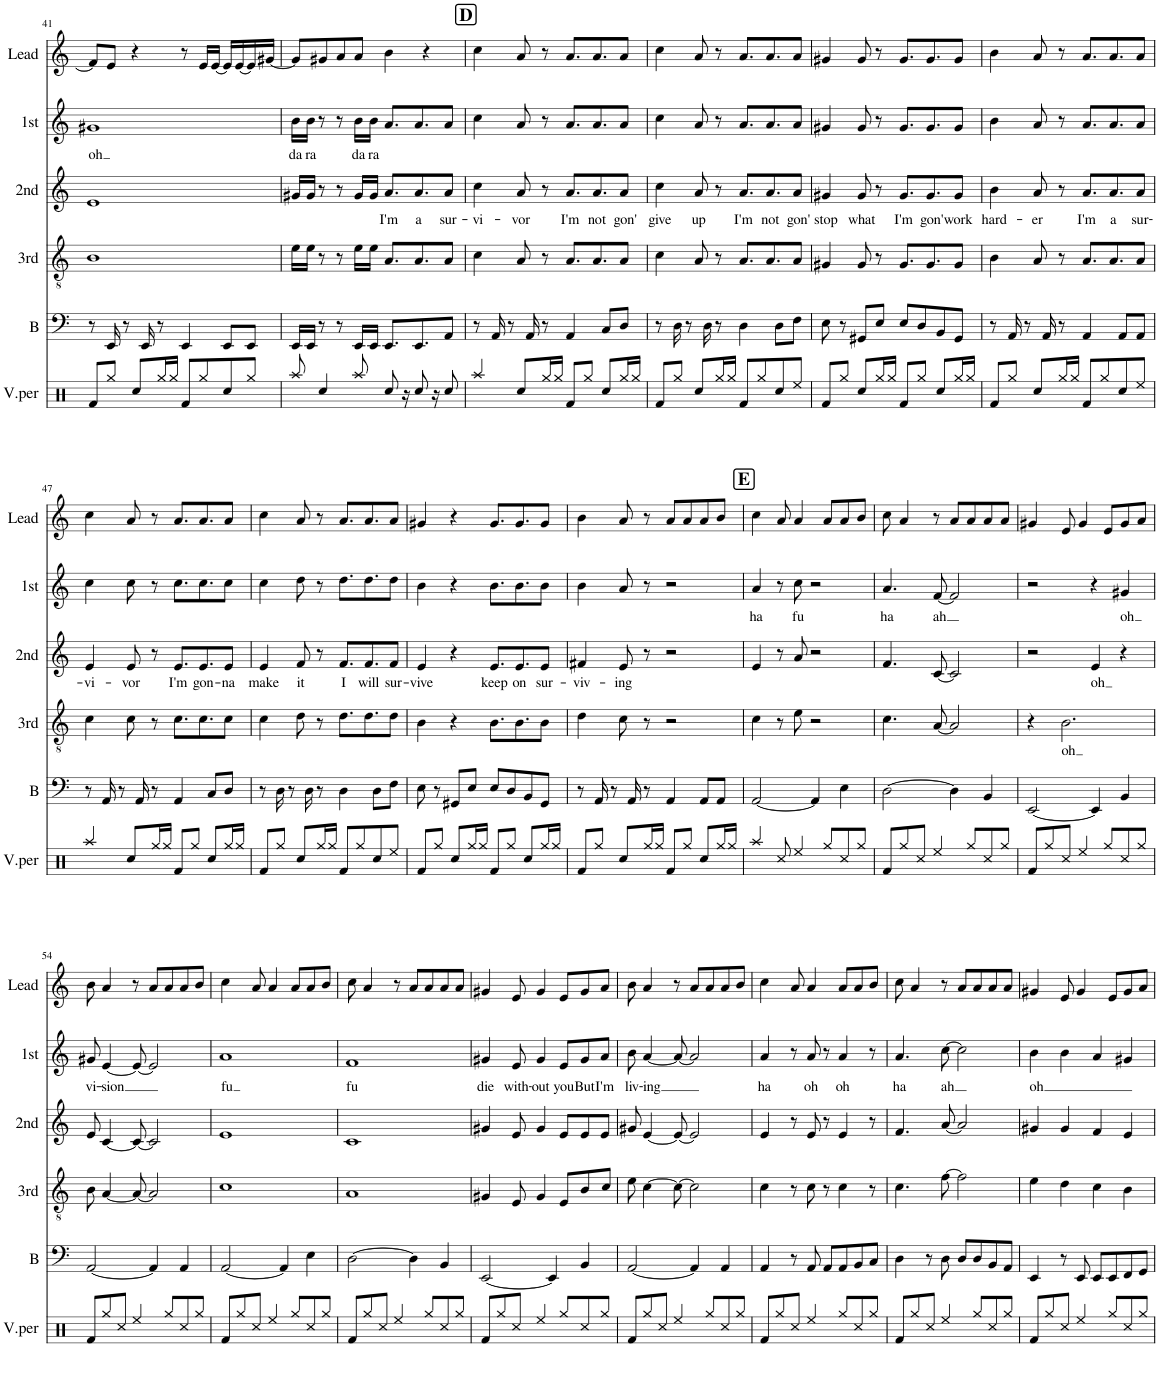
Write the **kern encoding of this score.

**kern	**kern	**kern	**text	**kern	**text	**kern	**text	**kern
*part6	*part5	*part4	*part4	*part3	*part3	*part2	*part2	*part1
*staff6	*staff5	*staff4	*staff4	*staff3	*staff3	*staff2	*staff2	*staff1
*I"V.per	*I"Bass	*I"3rd	*	*I"2nd	*	*I"1st	*	*I"Lead
*I'V.per	*I'B	*I'3rd	*	*I'2nd	*	*I'1st	*	*I'Lead
!!LO:PB:g=z
*clefX	*clefF4	*clefGv2	*	*clefG2	*	*clefG2	*	*clefG2
*k[]	*k[]	*k[]	*	*k[]	*	*k[]	*	*k[]
*M4/4	*M4/4	*M4/4	*	*M4/4	*	*M4/4	*	*M4/4
=41	=41	=41	=41	=41	=41	=41	=41	=41
!	!	!	!	!	!	!	!LO:LY:b	!
8Rf/L	8r	1B	.	1e	.	1g#X	oh	8f/L]
8Rgg/J	16EE/	.	.	.	.	.	.	8e/J
.	8r	.	.	.	.	.	.	.
8Rcc/L	.	.	.	.	.	.	.	4r
.	16EE/	.	.	.	.	.	.	.
16Rgg/L	8r	.	.	.	.	.	.	.
16Rgg/JJ	.	.	.	.	.	.	.	.
8Rf/L	4EE/	.	.	.	.	.	.	8r
8Rgg/	.	.	.	.	.	.	.	16e/LL
.	.	.	.	.	.	.	.	[16e/JJ
8Rcc/	8EE/L	.	.	.	.	.	.	16e/LL]
.	.	.	.	.	.	.	.	[16e/
8Rgg/J	8EE/J	.	.	.	.	.	.	16e/]
.	.	.	.	.	.	.	.	[16g#X/JJ
=42	=42	=42	=42	=42	=42	=42	=42	=42
!	!	!	!	!	!	!	!LO:LY:b	!
8Raa/	16EE/LL	16e\LL	.	16g#X/LL	.	16b\LL	da	8g#/L]
!	!	!	!	!	!	!	!LO:LY:b	!
.	16EE/JJ	16e\JJ	.	16g#/JJ	.	16b\JJ	ra	.
4Rcc/	8r	8r	.	8r	.	8r	.	8g#X/
.	8r	8r	.	8r	.	8r	.	8a/
!	!	!	!	!	!	!	!LO:LY:b	!
8Raa/	16EE/LL	16e\LL	.	16g#/LL	.	16b\LL	da	8a/J
!	!	!	!	!	!	!	!LO:LY:b	!
.	16EE/JJ	16e\JJ	.	16g#/JJ	.	16b\JJ	ra	.
!	!	!	!	!	!LO:LY:b	!	!	!
8Rcc/	8.EE/L	8.A/L	.	8.a/L	I'm	8.a/L	.	4b\
16r	.	.	.	.	.	.	.	.
!	!	!	!	!	!LO:LY:b	!	!	!
8Rcc/	8.EE/	8.A/	.	8.a/	a	8.a/	.	.
.	.	.	.	.	.	.	.	4r
16r	.	.	.	.	.	.	.	.
!	!	!	!	!	!LO:LY:b	!	!	!
8Rcc/	8AA/J	8A/J	.	8a/J	sur-	8a/J	.	.
!!LO:REH:place=s1:a:B:cj:fs=14:t=D
=43	=43	=43	=43	=43	=43	=43	=43	=43
!	!	!	!	!	!LO:LY:b	!	!	!
4Raa/	8r	4c\	.	4cc\	-vi-	4cc\	.	4cc\
.	16AA/	.	.	.	.	.	.	.
.	8r	.	.	.	.	.	.	.
!	!	!	!	!	!LO:LY:b	!	!	!
8Rcc/L	.	8A/	.	8a/	-vor	8a/	.	8a/
.	16AA/	.	.	.	.	.	.	.
16Rgg/L	8r	8r	.	8r	.	8r	.	8r
16Rgg/JJ	.	.	.	.	.	.	.	.
!	!	!	!	!	!LO:LY:b	!	!	!
8Rf/L	4AA/	8.A/L	.	8.a/L	I'm	8.a/L	.	8.a/L
8Rgg/J	.	.	.	.	.	.	.	.
!	!	!	!	!	!LO:LY:b	!	!	!
.	.	8.A/	.	8.a/	not	8.a/	.	8.a/
8Rcc/L	8C/L	.	.	.	.	.	.	.
!	!	!	!	!	!LO:LY:b	!	!	!
16Rgg/L	8D/J	8A/J	.	8a/J	gon'	8a/J	.	8a/J
16Rgg/JJ	.	.	.	.	.	.	.	.
=44	=44	=44	=44	=44	=44	=44	=44	=44
!	!	!	!	!	!LO:LY:b	!	!	!
8Rf/L	8r	4c\	.	4cc\	give	4cc\	.	4cc\
8Rgg/J	16D\	.	.	.	.	.	.	.
.	8r	.	.	.	.	.	.	.
!	!	!	!	!	!LO:LY:b	!	!	!
8Rcc/L	.	8A/	.	8a/	up	8a/	.	8a/
.	16D\	.	.	.	.	.	.	.
16Rgg/L	8r	8r	.	8r	.	8r	.	8r
16Rgg/JJ	.	.	.	.	.	.	.	.
!	!	!	!	!	!LO:LY:b	!	!	!
8Rf/L	4D\	8.A/L	.	8.a/L	I'm	8.a/L	.	8.a/L
8Rgg/	.	.	.	.	.	.	.	.
!	!	!	!	!	!LO:LY:b	!	!	!
.	.	8.A/	.	8.a/	not	8.a/	.	8.a/
8Rcc/	8D\L	.	.	.	.	.	.	.
!	!	!	!	!	!LO:LY:b	!	!	!
8Ree/J	8F\J	8A/J	.	8a/J	gon'	8a/J	.	8a/J
=45	=45	=45	=45	=45	=45	=45	=45	=45
!	!	!	!	!	!LO:LY:b	!	!	!
8Rf/L	8E\	4G#X/	.	4g#X/	stop	4g#X/	.	4g#X/
8Rgg/J	8r	.	.	.	.	.	.	.
!	!	!	!	!	!LO:LY:b	!	!	!
8Rcc/L	8GG#X/L	8G#/	.	8g#/	what	8g#/	.	8g#/
16Rgg/L	8E/J	8r	.	8r	.	8r	.	8r
16Rgg/JJ	.	.	.	.	.	.	.	.
!	!	!	!	!	!LO:LY:b	!	!	!
8Rf/L	8E/L	8.G#/L	.	8.g#/L	I'm	8.g#/L	.	8.g#/L
8Rgg/J	8D/	.	.	.	.	.	.	.
!	!	!	!	!	!LO:LY:b	!	!	!
.	.	8.G#/	.	8.g#/	gon'	8.g#/	.	8.g#/
8Rcc/L	8BB/	.	.	.	.	.	.	.
!	!	!	!	!	!LO:LY:b	!	!	!
16Rgg/L	8GG#/J	8G#/J	.	8g#/J	work	8g#/J	.	8g#/J
16Rgg/JJ	.	.	.	.	.	.	.	.
=46	=46	=46	=46	=46	=46	=46	=46	=46
!	!	!	!	!	!LO:LY:b	!	!	!
8Rf/L	8r	4B\	.	4b\	hard-	4b\	.	4b\
8Rgg/J	16AA/	.	.	.	.	.	.	.
.	8r	.	.	.	.	.	.	.
!	!	!	!	!	!LO:LY:b	!	!	!
8Rcc/L	.	8A/	.	8a/	-er	8a/	.	8a/
.	16AA/	.	.	.	.	.	.	.
16Rgg/L	8r	8r	.	8r	.	8r	.	8r
16Rgg/JJ	.	.	.	.	.	.	.	.
!	!	!	!	!	!LO:LY:b	!	!	!
8Rf/L	4AA/	8.A/L	.	8.a/L	I'm	8.a/L	.	8.a/L
8Rgg/	.	.	.	.	.	.	.	.
!	!	!	!	!	!LO:LY:b	!	!	!
.	.	8.A/	.	8.a/	a	8.a/	.	8.a/
8Rcc/	8AA/L	.	.	.	.	.	.	.
!	!	!	!	!	!LO:LY:b	!	!	!
8Ree/J	8AA/J	8A/J	.	8a/J	sur-	8a/J	.	8a/J
!!LO:LB:g=z
=47	=47	=47	=47	=47	=47	=47	=47	=47
!	!	!	!	!	!LO:LY:b	!	!	!
4Raa/	8r	4c\	.	4e/	-vi-	4cc\	.	4cc\
.	16AA/	.	.	.	.	.	.	.
.	8r	.	.	.	.	.	.	.
!	!	!	!	!	!LO:LY:b	!	!	!
8Rcc/L	.	8c\	.	8e/	-vor	8cc\	.	8a/
.	16AA/	.	.	.	.	.	.	.
16Rgg/L	8r	8r	.	8r	.	8r	.	8r
16Rgg/JJ	.	.	.	.	.	.	.	.
!	!	!	!	!	!LO:LY:b	!	!	!
8Rf/L	4AA/	8.c\L	.	8.e/L	I'm	8.cc\L	.	8.a/L
8Rgg/J	.	.	.	.	.	.	.	.
!	!	!	!	!	!LO:LY:b	!	!	!
.	.	8.c\	.	8.e/	gon-	8.cc\	.	8.a/
8Rcc/L	8C/L	.	.	.	.	.	.	.
!	!	!	!	!	!LO:LY:b	!	!	!
16Rgg/L	8D/J	8c\J	.	8e/J	-na	8cc\J	.	8a/J
16Rgg/JJ	.	.	.	.	.	.	.	.
=48	=48	=48	=48	=48	=48	=48	=48	=48
!	!	!	!	!	!LO:LY:b	!	!	!
8Rf/L	8r	4c\	.	4e/	make	4cc\	.	4cc\
8Rgg/J	16D\	.	.	.	.	.	.	.
.	8r	.	.	.	.	.	.	.
!	!	!	!	!	!LO:LY:b	!	!	!
8Rcc/L	.	8d\	.	8f/	it	8dd\	.	8a/
.	16D\	.	.	.	.	.	.	.
16Rgg/L	8r	8r	.	8r	.	8r	.	8r
16Rgg/JJ	.	.	.	.	.	.	.	.
!	!	!	!	!	!LO:LY:b	!	!	!
8Rf/L	4D\	8.d\L	.	8.f/L	I	8.dd\L	.	8.a/L
8Rgg/	.	.	.	.	.	.	.	.
!	!	!	!	!	!LO:LY:b	!	!	!
.	.	8.d\	.	8.f/	will	8.dd\	.	8.a/
8Rcc/	8D\L	.	.	.	.	.	.	.
!	!	!	!	!	!LO:LY:b	!	!	!
8Ree/J	8F\J	8d\J	.	8f/J	sur-	8dd\J	.	8a/J
=49	=49	=49	=49	=49	=49	=49	=49	=49
!	!	!	!	!	!LO:LY:b	!	!	!
8Rf/L	8E\	4B\	.	4e/	-vive	4b\	.	4g#X/
8Rgg/J	8r	.	.	.	.	.	.	.
8Rcc/L	8GG#X/L	4r	.	4r	.	4r	.	4r
16Rgg/L	8E/J	.	.	.	.	.	.	.
16Rgg/JJ	.	.	.	.	.	.	.	.
!	!	!	!	!	!LO:LY:b	!	!	!
8Rf/L	8E/L	8.B\L	.	8.e/L	keep	8.b\L	.	8.g#/L
8Rgg/J	8D/	.	.	.	.	.	.	.
!	!	!	!	!	!LO:LY:b	!	!	!
.	.	8.B\	.	8.e/	on	8.b\	.	8.g#/
8Rcc/L	8BB/	.	.	.	.	.	.	.
!	!	!	!	!	!LO:LY:b	!	!	!
16Rgg/L	8GG#/J	8B\J	.	8e/J	sur-	8b\J	.	8g#/J
16Rgg/JJ	.	.	.	.	.	.	.	.
=50	=50	=50	=50	=50	=50	=50	=50	=50
!	!	!	!	!	!LO:LY:b	!	!	!
8Rf/L	8r	4d\	.	4f#X/	viv-	4b\	.	4b\
8Rgg/J	16AA/	.	.	.	.	.	.	.
.	8r	.	.	.	.	.	.	.
!	!	!	!	!	!LO:LY:b	!	!	!
8Rcc/L	.	8c\	.	8e/	-ing	8a/	.	8a/
.	16AA/	.	.	.	.	.	.	.
16Rgg/L	8r	8r	.	8r	.	8r	.	8r
16Rgg/JJ	.	.	.	.	.	.	.	.
8Rf/L	4AA/	2r	.	2r	.	2r	.	8a/L
8Rgg/J	.	.	.	.	.	.	.	8a/
8Rcc/L	8AA/L	.	.	.	.	.	.	8a/
16Rgg/L	8AA/J	.	.	.	.	.	.	8b/J
16Rgg/JJ	.	.	.	.	.	.	.	.
!!LO:REH:place=s1:a:B:cj:fs=14:t=E
=51	=51	=51	=51	=51	=51	=51	=51	=51
!	!	!	!	!	!	!	!LO:LY:b	!
4Raa/	[2AA/	4c\	.	4e/	.	4a/	ha	4cc\
8Rcc/	.	8r	.	8r	.	8r	.	8a/
!	!	!	!	!	!	!	!LO:LY:b	!
4Ree/	.	8e\	.	8a/	.	8cc\	fu	4a/
.	4AA/]	2r	.	2r	.	2r	.	.
8Rgg/L	.	.	.	.	.	.	.	8a/L
8Rcc/	4E\	.	.	.	.	.	.	8a/
8Rgg/J	.	.	.	.	.	.	.	8b/J
=52	=52	=52	=52	=52	=52	=52	=52	=52
!	!	!	!	!	!	!	!LO:LY:b	!
8Rf/L	[2D\	4.c\	.	4.f/	.	4.a/	ha	8cc\
8Rgg/	.	.	.	.	.	.	.	4a/
8Rcc/J	.	.	.	.	.	.	.	.
!	!	!	!	!	!	!	!LO:LY:b	!
4Ree/	.	[8A/	.	[8c/	.	[8f/	ah	8r
.	4D\]	2A/]	.	2c/]	.	2f/]	.	8a/L
8Rgg/L	.	.	.	.	.	.	.	8a/
8Rcc/	4BB/	.	.	.	.	.	.	8a/
8Rgg/J	.	.	.	.	.	.	.	8a/J
=53	=53	=53	=53	=53	=53	=53	=53	=53
8Rf/L	[2EE/	4r	.	2r	.	2r	.	4g#X/
8Rgg/	.	.	.	.	.	.	.	.
!	!	!	!LO:LY:b	!	!	!	!	!
8Rcc/J	.	2.B\	oh	.	.	.	.	8e/
4Ree/	.	.	.	.	.	.	.	4g#/
!	!	!	!	!	!LO:LY:b	!	!	!
.	4EE/]	.	.	4e/	oh	4r	.	.
8Rgg/L	.	.	.	.	.	.	.	8e/L
!	!	!	!	!	!	!	!LO:LY:b	!
8Rcc/	4BB/	.	.	4r	.	4g#X/	oh	8g#/
8Rgg/J	.	.	.	.	.	.	.	8a/J
!!LO:LB:g=z
=54	=54	=54	=54	=54	=54	=54	=54	=54
!	!	!	!	!	!	!	!LO:LY:b	!
8Rf/L	[2AA/	8B\	.	8e/	.	8g#X/	vi-	8b\
!	!	!	!	!	!	!	!LO:LY:b	!
8Rgg/	.	[4A/	.	[4c/	.	[4e/	-sion	4a/
8Rcc/J	.	.	.	.	.	.	.	.
4Ree/	.	8A/_	.	8c/_	.	8e/_	.	8r
.	4AA/]	2A/]	.	2c/]	.	2e/]	.	8a/L
8Rgg/L	.	.	.	.	.	.	.	8a/
8Rcc/	4AA/	.	.	.	.	.	.	8a/
8Rgg/J	.	.	.	.	.	.	.	8b/J
=55	=55	=55	=55	=55	=55	=55	=55	=55
!	!	!	!	!	!	!	!LO:LY:b	!
8Rf/L	[2AA/	1c	.	1e	.	1a	fu	4cc\
8Rgg/	.	.	.	.	.	.	.	.
8Rcc/J	.	.	.	.	.	.	.	8a/
4Ree/	.	.	.	.	.	.	.	4a/
.	4AA/]	.	.	.	.	.	.	.
8Rgg/L	.	.	.	.	.	.	.	8a/L
8Rcc/	4E\	.	.	.	.	.	.	8a/
8Rgg/J	.	.	.	.	.	.	.	8b/J
=56	=56	=56	=56	=56	=56	=56	=56	=56
!	!	!	!	!	!	!	!LO:LY:b	!
8Rf/L	[2D\	1A	.	1c	.	1f	fu	8cc\
8Rgg/	.	.	.	.	.	.	.	4a/
8Rcc/J	.	.	.	.	.	.	.	.
4Ree/	.	.	.	.	.	.	.	8r
.	4D\]	.	.	.	.	.	.	8a/L
8Rgg/L	.	.	.	.	.	.	.	8a/
8Rcc/	4BB/	.	.	.	.	.	.	8a/
8Rgg/J	.	.	.	.	.	.	.	8a/J
=57	=57	=57	=57	=57	=57	=57	=57	=57
!	!	!	!	!	!	!	!LO:LY:b	!
8Rf/L	[2EE/	4G#X/	.	4g#X/	.	4g#X/	die	4g#X/
8Rgg/	.	.	.	.	.	.	.	.
!	!	!	!	!	!	!	!LO:LY:b	!
8Rcc/J	.	8E/	.	8e/	.	8e/	with-	8e/
!	!	!	!	!	!	!	!LO:LY:b	!
4Ree/	.	4G#/	.	4g#/	.	4g#/	-out	4g#/
.	4EE/]	.	.	.	.	.	.	.
!	!	!	!	!	!	!	!LO:LY:b	!
8Rgg/L	.	8E/L	.	8e/L	.	8e/L	you	8e/L
!	!	!	!	!	!	!	!LO:LY:b	!
8Rcc/	4BB/	8B/	.	8e/	.	8g#/	But	8g#/
!	!	!	!	!	!	!	!LO:LY:b	!
8Rgg/J	.	8c/J	.	8e/J	.	8a/J	I'm	8a/J
=58	=58	=58	=58	=58	=58	=58	=58	=58
!	!	!	!	!	!	!	!LO:LY:b	!
8Rf/L	[2AA/	8e\	.	8g#X/	.	8b\	liv-	8b\
!	!	!	!	!	!	!	!LO:LY:b	!
8Rgg/	.	[4c\	.	[4e/	.	[4a/	-ing	4a/
8Rcc/J	.	.	.	.	.	.	.	.
4Ree/	.	8c\_	.	8e/_	.	8a/_	.	8r
.	4AA/]	2c\]	.	2e/]	.	2a/]	.	8a/L
8Rgg/L	.	.	.	.	.	.	.	8a/
8Rcc/	4AA/	.	.	.	.	.	.	8a/
8Rgg/J	.	.	.	.	.	.	.	8b/J
=59	=59	=59	=59	=59	=59	=59	=59	=59
!	!	!	!	!	!	!	!LO:LY:b	!
8Rf/L	4AA/	4c\	.	4e/	.	4a/	ha	4cc\
8Rgg/	.	.	.	.	.	.	.	.
8Rcc/J	8r	8r	.	8r	.	8r	.	8a/
!	!	!	!	!	!	!	!LO:LY:b	!
4Ree/	8AA/	8c\	.	8e/	.	8a/	oh	4a/
.	8AA/L	8r	.	8r	.	8r	.	.
!	!	!	!	!	!	!	!LO:LY:b	!
8Rgg/L	8AA/	4c\	.	4e/	.	4a/	oh	8a/L
8Rcc/	8BB/	.	.	.	.	.	.	8a/
8Rgg/J	8C/J	8r	.	8r	.	8r	.	8b/J
=60	=60	=60	=60	=60	=60	=60	=60	=60
!	!	!	!	!	!	!	!LO:LY:b	!
8Rf/L	4D\	4.c\	.	4.f/	.	4.a/	ha	8cc\
8Rgg/	.	.	.	.	.	.	.	4a/
8Rcc/J	8r	.	.	.	.	.	.	.
!	!	!	!	!	!	!	!LO:LY:b	!
4Ree/	8D\	[8f\	.	[8a/	.	[8cc\	ah	8r
.	8D/L	2f\]	.	2a/]	.	2cc\]	.	8a/L
8Rgg/L	8D/	.	.	.	.	.	.	8a/
8Rcc/	8BB/	.	.	.	.	.	.	8a/
8Rgg/J	8AA/J	.	.	.	.	.	.	8a/J
=61	=61	=61	=61	=61	=61	=61	=61	=61
!	!	!	!	!	!	!	!LO:LY:b	!
8Rf/L	4EE/	4e\	.	4g#X/	.	4b\	oh	4g#X/
8Rgg/	.	.	.	.	.	.	.	.
8Rcc/J	8r	4d\	.	4g#/	.	4b\	.	8e/
4Ree/	8EE/	.	.	.	.	.	.	4g#/
.	8EE/L	4c\	.	4f/	.	4a/	.	.
8Rgg/L	8EE/	.	.	.	.	.	.	8e/L
8Rcc/	8FF/	4B\	.	4e/	.	4g#X/	.	8g#/
8Rgg/J	8GG/J	.	.	.	.	.	.	8a/J
=	=	=	=	=	=	=	=	=
*-	*-	*-	*-	*-	*-	*-	*-	*-
